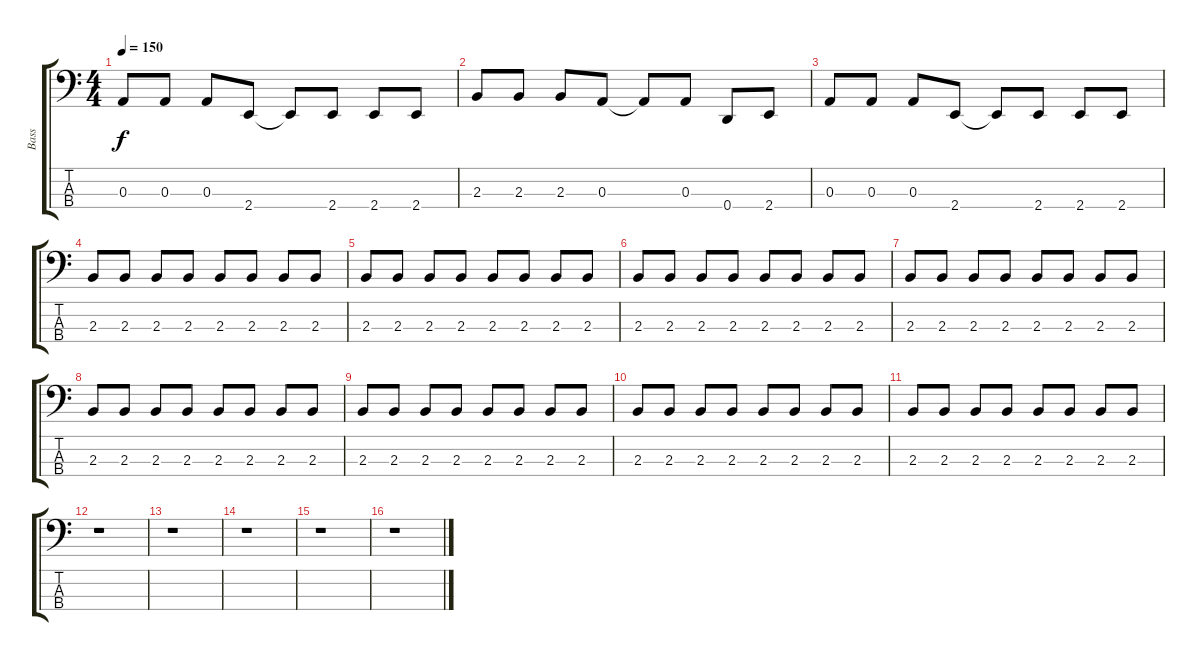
\track ("Bass" "Bass") {instrument electricbassfinger}
\staff {score tabs}
\tuning (G2 D2 A1 D1) {hide}
\ts (4 4)
\tempo 150
\clef f4
\ks c
0.3.8{dy f} 0.3.8 0.3.8 2.4.8 2.4{t}.8 2.4.8 2.4.8 2.4.8 |
2.3.8 2.3.8 2.3.8 0.3.8 0.3{t}.8 0.3.8 0.4.8 2.4.8 |
0.3.8 0.3.8 0.3.8 2.4.8 2.4{t}.8 2.4.8 2.4.8 2.4.8 |
2.3.8 2.3.8 2.3.8 2.3.8 2.3.8 2.3.8 2.3.8 2.3.8 |
2.3.8 2.3.8 2.3.8 2.3.8 2.3.8 2.3.8 2.3.8 2.3.8 |
2.3.8 2.3.8 2.3.8 2.3.8 2.3.8 2.3.8 2.3.8 2.3.8 |
2.3.8 2.3.8 2.3.8 2.3.8 2.3.8 2.3.8 2.3.8 2.3.8 |
2.3.8 2.3.8 2.3.8 2.3.8 2.3.8 2.3.8 2.3.8 2.3.8 |
2.3.8 2.3.8 2.3.8 2.3.8 2.3.8 2.3.8 2.3.8 2.3.8 |
2.3.8 2.3.8 2.3.8 2.3.8 2.3.8 2.3.8 2.3.8 2.3.8 |
2.3.8 2.3.8 2.3.8 2.3.8 2.3.8 2.3.8 2.3.8 2.3.8 |
r.1 |
r.1 |
r.1 |
r.1 |
r.1
